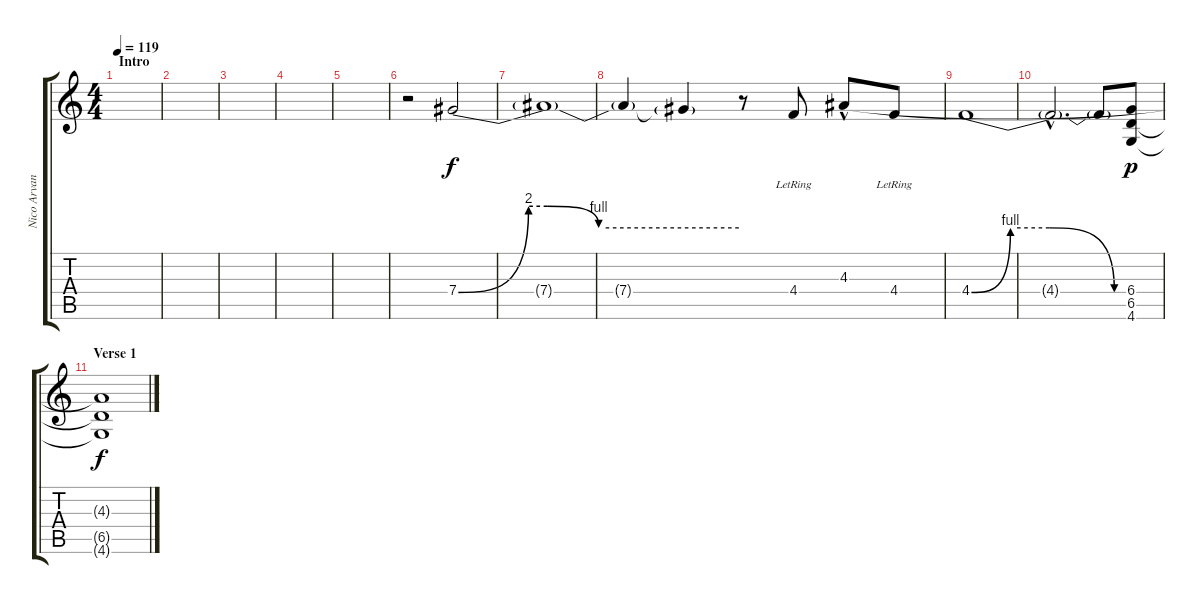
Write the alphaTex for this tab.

\track ("Nico Arvantitis" "Nico Arvan") {instrument distortionguitar}
\staff {score tabs}
\tuning (Eb4 Bb3 Gb3 Db3 Ab2 Eb2) {hide}
\ts (4 4)
\section ("" "Intro")
\tempo 119
\clef g2
\ks c
|
|
|
|
|
r.2{instrument overdrivenguitar} 7.4{be (custom 0 0 15 8 19 8 30 4 60 4)}.2 |
7.4{t}.1{volume 2} |
7.4{t}.4 7.4{t}.4 r.8 4.4{lr}.8{volume 13} 4.3{hac}.8 4.4{lr}.8 |
4.4{be (custom 0 0 15 4 30 4 55 0 60 0)}.1{volume 8} |
4.4{hac t}.2{d volume 5} 4.4{t}.8 (6.4 6.5 4.6).8{dy p volume 13} |
\section ("" "Verse 1")
(4.3{t} 6.5{t} 4.6{t}).1{dy f volume 0}
